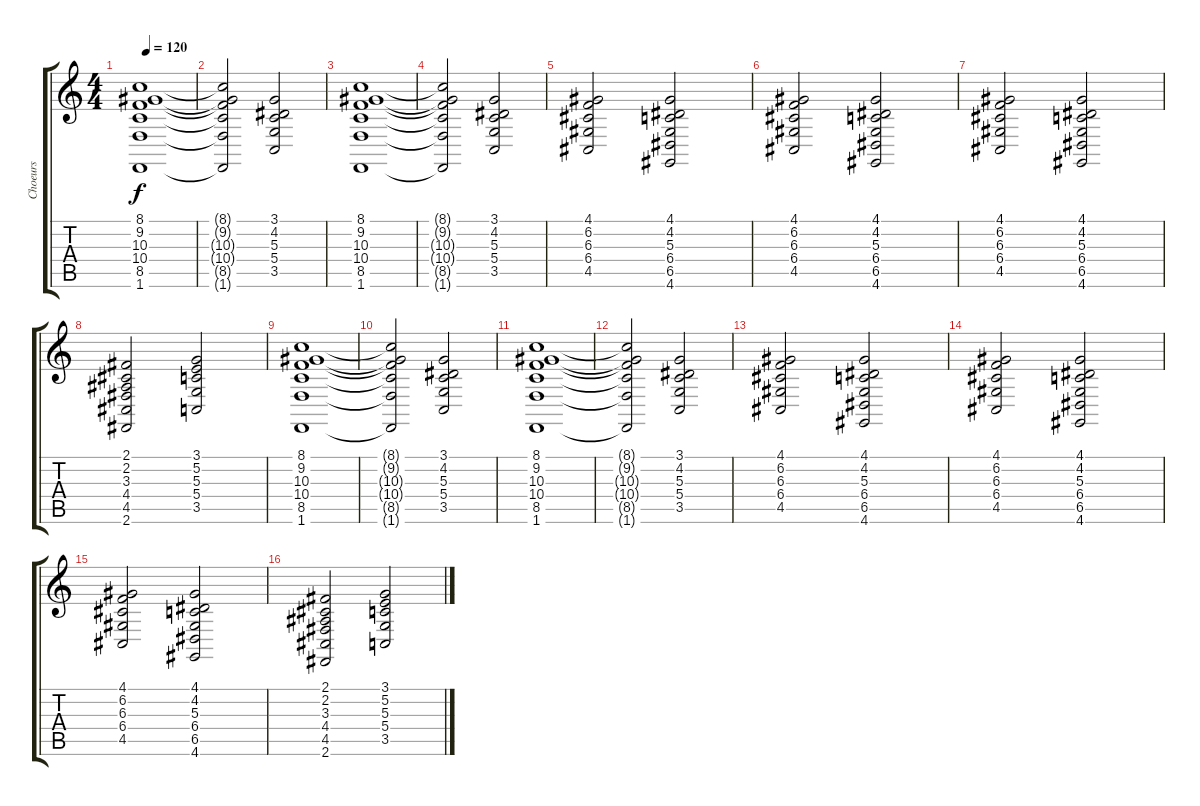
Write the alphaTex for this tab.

\track ("Choeurs" "Choeurs") {instrument choiraahs}
\staff {score tabs}
\tuning (E4 B3 G3 D3 A2 E2) {hide}
\ts (4 4)
\tempo 120
\clef g2
\ks c
(8.1 9.2 10.3 10.4 8.5 1.6).1{dy f instrument choiraahs} |
(8.1{t} 9.2{t} 10.3{t} 10.4{t} 8.5{t} 1.6{t}).2 (3.1 4.2 5.3 5.4 3.5).2 |
(8.1 9.2 10.3 10.4 8.5 1.6).1 |
(8.1{t} 9.2{t} 10.3{t} 10.4{t} 8.5{t} 1.6{t}).2 (3.1 4.2 5.3 5.4 3.5).2 |
(4.1 6.2 6.3 6.4 4.5).2 (4.1 4.2 5.3 6.4 6.5 4.6).2 |
(4.1 6.2 6.3 6.4 4.5).2 (4.1 4.2 5.3 6.4 6.5 4.6).2 |
(4.1 6.2 6.3 6.4 4.5).2 (4.1 4.2 5.3 6.4 6.5 4.6).2 |
(2.1 2.2 3.3 4.4 4.5 2.6).2 (3.1 5.2 5.3 5.4 3.5).2 |
(8.1 9.2 10.3 10.4 8.5 1.6).1 |
(8.1{t} 9.2{t} 10.3{t} 10.4{t} 8.5{t} 1.6{t}).2 (3.1 4.2 5.3 5.4 3.5).2 |
(8.1 9.2 10.3 10.4 8.5 1.6).1 |
(8.1{t} 9.2{t} 10.3{t} 10.4{t} 8.5{t} 1.6{t}).2 (3.1 4.2 5.3 5.4 3.5).2 |
(4.1 6.2 6.3 6.4 4.5).2 (4.1 4.2 5.3 6.4 6.5 4.6).2 |
(4.1 6.2 6.3 6.4 4.5).2 (4.1 4.2 5.3 6.4 6.5 4.6).2 |
(4.1 6.2 6.3 6.4 4.5).2 (4.1 4.2 5.3 6.4 6.5 4.6).2 |
(2.1 2.2 3.3 4.4 4.5 2.6).2 (3.1 5.2 5.3 5.4 3.5).2
